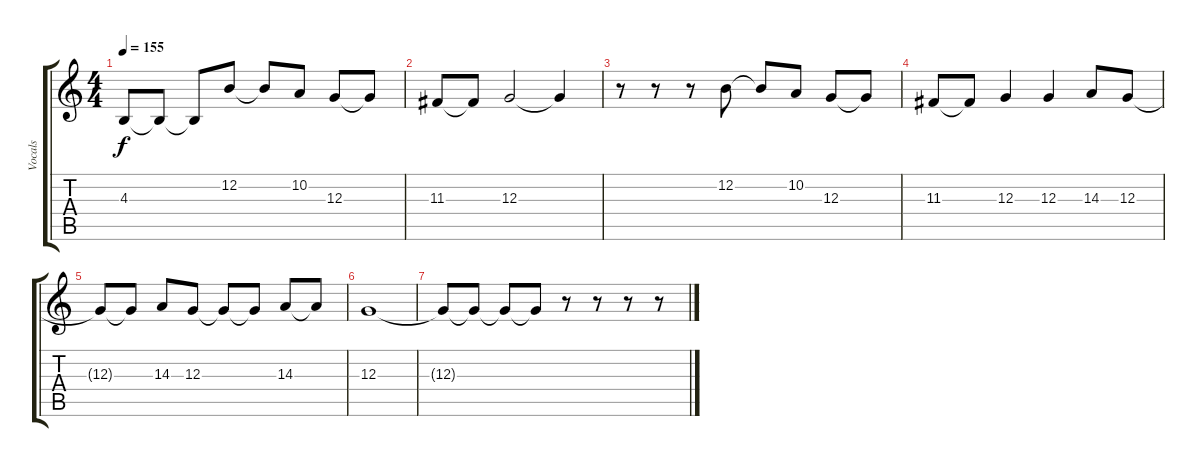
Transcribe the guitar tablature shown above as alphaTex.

\track ("Vocals" "Vocals") {instrument englishhorn}
\staff {score tabs}
\tuning (E4 B3 G3 D3 A2 D2) {hide}
\ts (4 4)
\tempo 155
\clef g2
\ks c
4.3.8{dy f} 4.3{t}.8 4.3{t}.8 12.2.8 12.2{t}.8 10.2.8 12.3.8 12.3{t}.8 |
11.3.8 11.3{t}.8 12.3.2 12.3{t}.4 |
r.8 r.8 r.8 12.2.8 12.2{t}.8 10.2.8 12.3.8 12.3{t}.8 |
11.3.8 11.3{t}.8 12.3.4 12.3.4 14.3.8 12.3.8 |
12.3{t}.8 12.3{t}.8 14.3.8 12.3.8 12.3{t}.8 12.3{t}.8 14.3.8 14.3{t}.8 |
12.3.1 |
12.3{t}.8 12.3{t}.8 12.3{t}.8 12.3{t}.8 r.8 r.8 r.8 r.8
